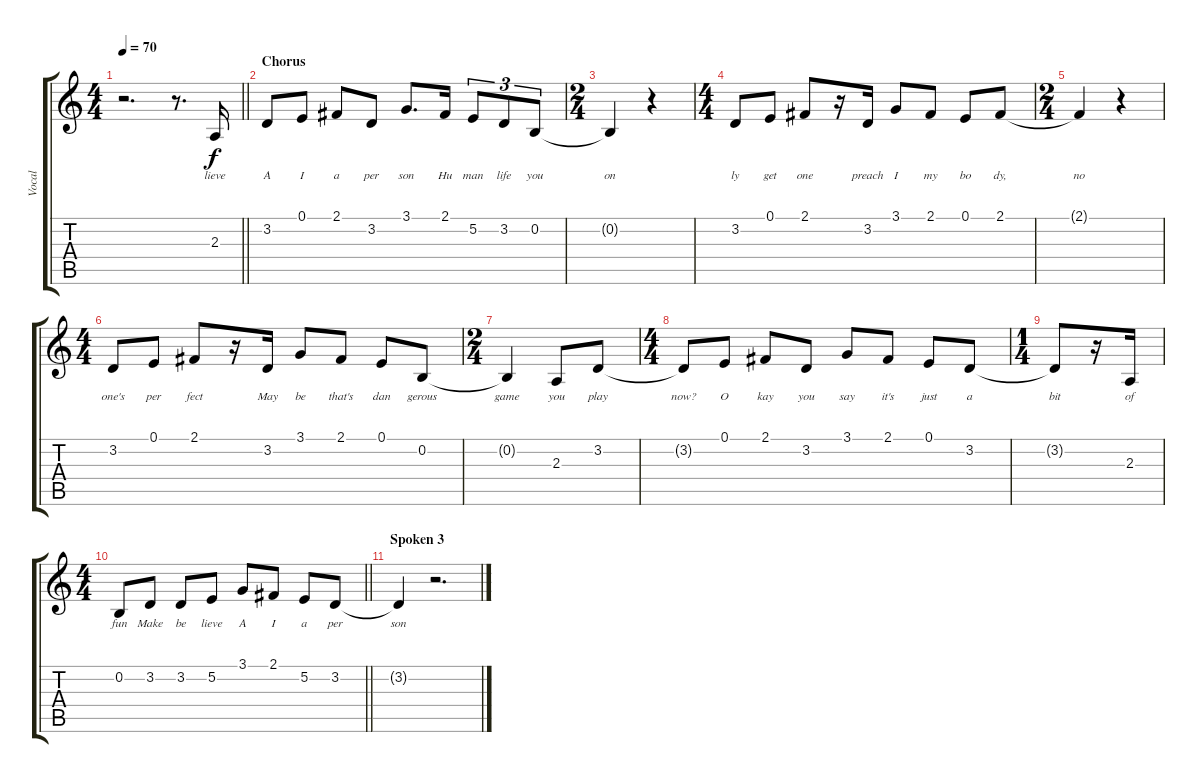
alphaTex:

\track ("Vocal" "Vocal") {instrument acousticgrandpiano}
\staff {score tabs}
\tuning (E4 B3 G3 D3 A2 E2) {hide}
\ts (4 4)
\tempo 70
\clef g2
\barLineRight lightlight
\ks c
r.2{d dy f} r.8{d} 2.3.16{lyrics (0 "lieve") lyrics (1 "") lyrics (2 "") lyrics (3 "") lyrics (4 "")} |
\section ("" "Chorus")
3.2.8{lyrics (0 "A") lyrics (1 "") lyrics (2 "") lyrics (3 "") lyrics (4 "")} 0.1.8{lyrics (0 "I") lyrics (1 "") lyrics (2 "") lyrics (3 "") lyrics (4 "")} 2.1.8{lyrics (0 "a") lyrics (1 "") lyrics (2 "") lyrics (3 "") lyrics (4 "")} 3.2.8{lyrics (0 "per") lyrics (1 "") lyrics (2 "") lyrics (3 "") lyrics (4 "")} 3.1.8{d lyrics (0 "son") lyrics (1 "") lyrics (2 "") lyrics (3 "") lyrics (4 "")} 2.1.16{lyrics (0 "Hu") lyrics (1 "") lyrics (2 "") lyrics (3 "") lyrics (4 "")} 5.2.8{tu (3 2) lyrics (0 "man") lyrics (1 "") lyrics (2 "") lyrics (3 "") lyrics (4 "")} 3.2.8{tu (3 2) lyrics (0 "life") lyrics (1 "") lyrics (2 "") lyrics (3 "") lyrics (4 "")} 0.2.8{tu (3 2) lyrics (0 "you") lyrics (1 "") lyrics (2 "") lyrics (3 "") lyrics (4 "")} |
\ts (2 4)
0.2{t}.4{lyrics (0 "on") lyrics (1 "") lyrics (2 "") lyrics (3 "") lyrics (4 "")} r.4 |
\ts (4 4)
3.2.8{lyrics (0 "ly") lyrics (1 "") lyrics (2 "") lyrics (3 "") lyrics (4 "")} 0.1.8{lyrics (0 "get") lyrics (1 "") lyrics (2 "") lyrics (3 "") lyrics (4 "")} 2.1.8{lyrics (0 "one") lyrics (1 "") lyrics (2 "") lyrics (3 "") lyrics (4 "")} r.16 3.2.16{lyrics (0 "preach") lyrics (1 "") lyrics (2 "") lyrics (3 "") lyrics (4 "")} 3.1.8{lyrics (0 "I") lyrics (1 "") lyrics (2 "") lyrics (3 "") lyrics (4 "")} 2.1.8{lyrics (0 "my") lyrics (1 "") lyrics (2 "") lyrics (3 "") lyrics (4 "")} 0.1.8{lyrics (0 "bo") lyrics (1 "") lyrics (2 "") lyrics (3 "") lyrics (4 "")} 2.1.8{lyrics (0 "dy,") lyrics (1 "") lyrics (2 "") lyrics (3 "") lyrics (4 "")} |
\ts (2 4)
2.1{t}.4{lyrics (0 "no") lyrics (1 "") lyrics (2 "") lyrics (3 "") lyrics (4 "")} r.4 |
\ts (4 4)
3.2.8{lyrics (0 "one's") lyrics (1 "") lyrics (2 "") lyrics (3 "") lyrics (4 "")} 0.1.8{lyrics (0 "per") lyrics (1 "") lyrics (2 "") lyrics (3 "") lyrics (4 "")} 2.1.8{lyrics (0 "fect") lyrics (1 "") lyrics (2 "") lyrics (3 "") lyrics (4 "")} r.16 3.2.16{lyrics (0 "May") lyrics (1 "") lyrics (2 "") lyrics (3 "") lyrics (4 "")} 3.1.8{lyrics (0 "be") lyrics (1 "") lyrics (2 "") lyrics (3 "") lyrics (4 "")} 2.1.8{lyrics (0 "that's") lyrics (1 "") lyrics (2 "") lyrics (3 "") lyrics (4 "")} 0.1.8{lyrics (0 "dan") lyrics (1 "") lyrics (2 "") lyrics (3 "") lyrics (4 "")} 0.2.8{lyrics (0 "gerous") lyrics (1 "") lyrics (2 "") lyrics (3 "") lyrics (4 "")} |
\ts (2 4)
0.2{t}.4{lyrics (0 "game") lyrics (1 "") lyrics (2 "") lyrics (3 "") lyrics (4 "")} 2.3.8{lyrics (0 "you") lyrics (1 "") lyrics (2 "") lyrics (3 "") lyrics (4 "")} 3.2.8{lyrics (0 "play") lyrics (1 "") lyrics (2 "") lyrics (3 "") lyrics (4 "")} |
\ts (4 4)
3.2{t}.8{lyrics (0 "now?") lyrics (1 "") lyrics (2 "") lyrics (3 "") lyrics (4 "")} 0.1.8{lyrics (0 "O") lyrics (1 "") lyrics (2 "") lyrics (3 "") lyrics (4 "")} 2.1.8{lyrics (0 "kay") lyrics (1 "") lyrics (2 "") lyrics (3 "") lyrics (4 "")} 3.2.8{lyrics (0 "you") lyrics (1 "") lyrics (2 "") lyrics (3 "") lyrics (4 "")} 3.1.8{lyrics (0 "say") lyrics (1 "") lyrics (2 "") lyrics (3 "") lyrics (4 "")} 2.1.8{lyrics (0 "it's") lyrics (1 "") lyrics (2 "") lyrics (3 "") lyrics (4 "")} 0.1.8{lyrics (0 "just") lyrics (1 "") lyrics (2 "") lyrics (3 "") lyrics (4 "")} 3.2.8{lyrics (0 "a") lyrics (1 "") lyrics (2 "") lyrics (3 "") lyrics (4 "")} |
\ts (1 4)
3.2{t}.8{lyrics (0 "bit") lyrics (1 "") lyrics (2 "") lyrics (3 "") lyrics (4 "")} r.16 2.3.16{lyrics (0 "of") lyrics (1 "") lyrics (2 "") lyrics (3 "") lyrics (4 "")} |
\ts (4 4)
\barLineRight lightlight
0.2.8{lyrics (0 "fun") lyrics (1 "") lyrics (2 "") lyrics (3 "") lyrics (4 "")} 3.2.8{lyrics (0 "Make") lyrics (1 "") lyrics (2 "") lyrics (3 "") lyrics (4 "")} 3.2.8{lyrics (0 "be") lyrics (1 "") lyrics (2 "") lyrics (3 "") lyrics (4 "")} 5.2.8{lyrics (0 "lieve") lyrics (1 "") lyrics (2 "") lyrics (3 "") lyrics (4 "")} 3.1.8{lyrics (0 "A") lyrics (1 "") lyrics (2 "") lyrics (3 "") lyrics (4 "")} 2.1.8{lyrics (0 "I") lyrics (1 "") lyrics (2 "") lyrics (3 "") lyrics (4 "")} 5.2.8{lyrics (0 "a") lyrics (1 "") lyrics (2 "") lyrics (3 "") lyrics (4 "")} 3.2.8{lyrics (0 "per") lyrics (1 "") lyrics (2 "") lyrics (3 "") lyrics (4 "")} |
\section ("" "Spoken 3")
3.2{t}.4{lyrics (0 "son") lyrics (1 "") lyrics (2 "") lyrics (3 "") lyrics (4 "")} r.2{d}
